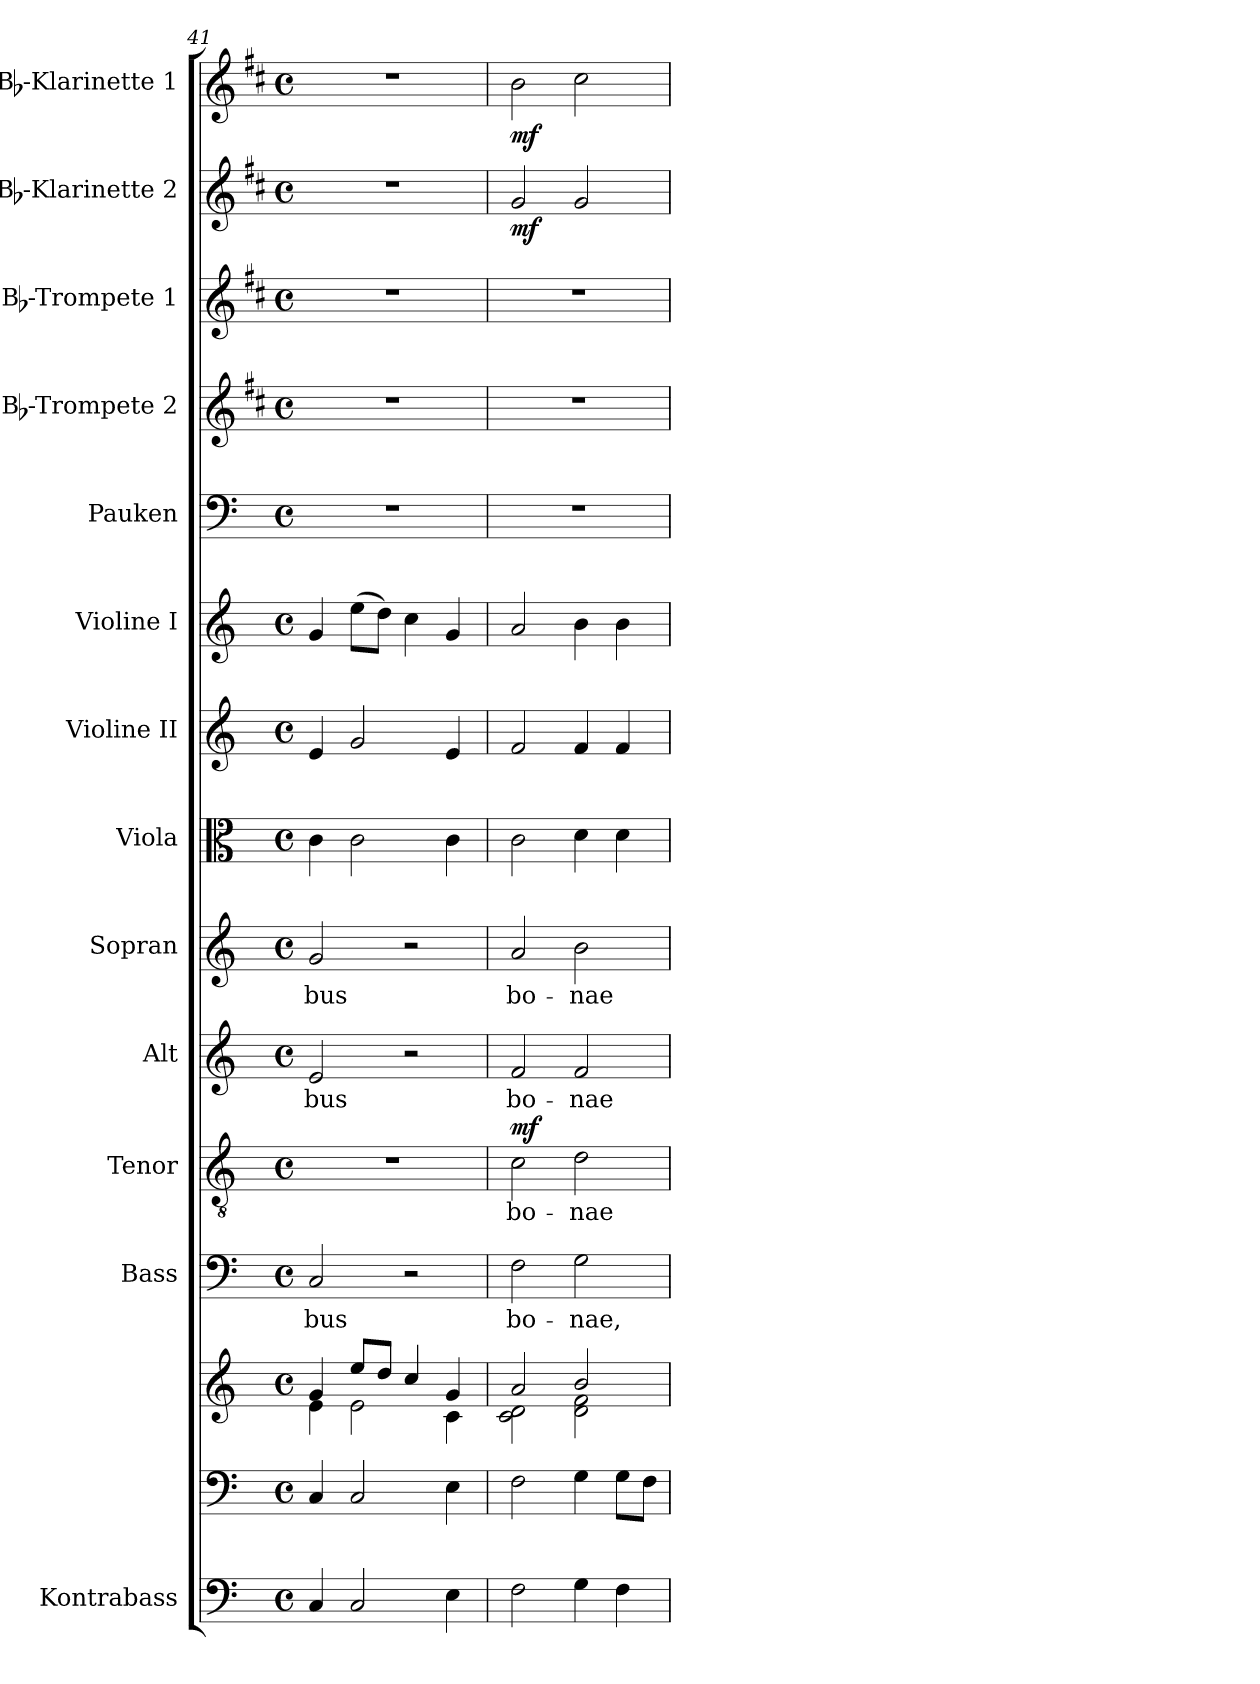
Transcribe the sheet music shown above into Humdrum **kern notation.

**kern	**kern	**kern	**kern	**text	**kern	**text	**dynam	**kern	**text	**kern	**text	**kern	**kern	**kern	**kern	**kern	**kern	**kern	**dynam	**kern	**dynam
*part14	*part13	*part13	*part12	*part12	*part11	*part11	*part11	*part10	*part10	*part9	*part9	*part8	*part7	*part6	*part5	*part4	*part3	*part2	*part2	*part1	*part1
*staff15	*staff14	*staff13	*staff12	*staff12	*staff11	*staff11	*staff11	*staff10	*staff10	*staff9	*staff9	*staff8	*staff7	*staff6	*staff5	*staff4	*staff3	*staff2	*staff2	*staff1	*staff1
*I"Kontrabass	*	*	*I"Bass	*	*I"Tenor	*	*	*I"Alt	*	*I"Sopran	*	*I"Viola	*I"Violine II	*I"Violine I	*I"Pauken	*I"Bb-Trompete 2	*I"Bb-Trompete 1	*I"Bb-Klarinette 2	*	*I"Bb-Klarinette 1	*
*I'Kb.	*	*	*I'B.	*	*I'T.	*	*	*I'A.	*	*I'S.	*	*I'Vla.	*I'Vl. II	*I'Vl. I	*I'Pk.	*I'Bb Trp. 2	*I'Bb Trp. 1	*I'Bb Kl. 2	*	*I'Bb Kl. 1	*
*clefF4	*clefF4	*clefG2	*clefF4	*	*clefGv2	*	*	*clefG2	*	*clefG2	*	*clefC3	*clefG2	*clefG2	*clefF4	*clefG2	*clefG2	*clefG2	*	*clefG2	*
*ITrd7c12	*	*	*	*	*	*	*	*	*	*	*	*	*	*	*	*ITrd1c2	*ITrd1c2	*ITrd1c2	*	*ITrd1c2	*
*k[]	*k[]	*k[]	*k[]	*	*k[]	*	*	*k[]	*	*k[]	*	*k[]	*k[]	*k[]	*k[]	*k[]	*k[]	*k[]	*	*k[]	*
*C:	*C:	*C:	*C:	*	*C:	*	*	*C:	*	*C:	*	*C:	*C:	*C:	*C:	*C:	*C:	*C:	*	*C:	*
*M4/4	*M4/4	*M4/4	*M4/4	*	*M4/4	*	*	*M4/4	*	*M4/4	*	*M4/4	*M4/4	*M4/4	*M4/4	*M4/4	*M4/4	*M4/4	*	*M4/4	*
*met(c)	*met(c)	*met(c)	*met(c)	*	*met(c)	*	*	*met(c)	*	*met(c)	*	*met(c)	*met(c)	*met(c)	*met(c)	*met(c)	*met(c)	*met(c)	*	*met(c)	*
=41	=41	=41	=41	=41	=41	=41	=41	=41	=41	=41	=41	=41	=41	=41	=41	=41	=41	=41	=41	=41	=41
*	*	*^	*	*	*	*	*	*	*	*	*	*	*	*	*	*	*	*	*	*	*
!	!	!	!	!	!LO:LY:b	!	!	!	!	!LO:LY:b	!	!LO:LY:b	!	!	!	!	!	!	!	!	!	!
4CC/	4C/	4g/	4e\	2C/	-bus	1r	.	.	2e/	-bus	2g/	-bus	4c\	4e/	4g/	1r	1r	1r	1r	.	1r	.
2CC/	2C/	8ee/L	2e\	.	.	.	.	.	.	.	.	.	2c\	2g/	(>8ee\L	.	.	.	.	.	.	.
.	.	8dd/J	.	.	.	.	.	.	.	.	.	.	.	.	8dd\J)	.	.	.	.	.	.	.
.	.	4cc/	.	2r	.	.	.	.	2r	.	2r	.	.	.	4cc\	.	.	.	.	.	.	.
4EE\	4E\	4g/	4c\	.	.	.	.	.	.	.	.	.	4c\	4e/	4g/	.	.	.	.	.	.	.
=42	=42	=42	=42	=42	=42	=42	=42	=42	=42	=42	=42	=42	=42	=42	=42	=42	=42	=42	=42	=42	=42	=42
!	!	!	!	!	!LO:LY:b	!	!LO:LY:b	!LO:DY:a	!	!LO:LY:b	!	!LO:LY:b	!	!	!	!	!	!	!	!LO:DY:b	!	!LO:DY:b
2FF\	2F\	2a/	2c\ 2d\	2F\	bo-	2c\	bo-	mf	2f/	bo-	2a/	bo-	2c\	2f/	2a/	1r	1r	1r	2f/	mf	2a\	mf
!	!	!	!	!	!LO:LY:b	!	!LO:LY:b	!	!	!LO:LY:b	!	!LO:LY:b	!	!	!	!	!	!	!	!	!	!
4GG\	4G\	2b/	2d\ 2f\	2G\	-nae,	2d\	-nae	.	2f/	-nae	2b\	-nae	4d\	4f/	4b\	.	.	.	2f/	.	2b\	.
4FF\	8G\L	.	.	.	.	.	.	.	.	.	.	.	4d\	4f/	4b\	.	.	.	.	.	.	.
.	8F\J	.	.	.	.	.	.	.	.	.	.	.	.	.	.	.	.	.	.	.	.	.
*	*	*v	*v	*	*	*	*	*	*	*	*	*	*	*	*	*	*	*	*	*	*	*
=	=	=	=	=	=	=	=	=	=	=	=	=	=	=	=	=	=	=	=	=	=
*-	*-	*-	*-	*-	*-	*-	*-	*-	*-	*-	*-	*-	*-	*-	*-	*-	*-	*-	*-	*-	*-
